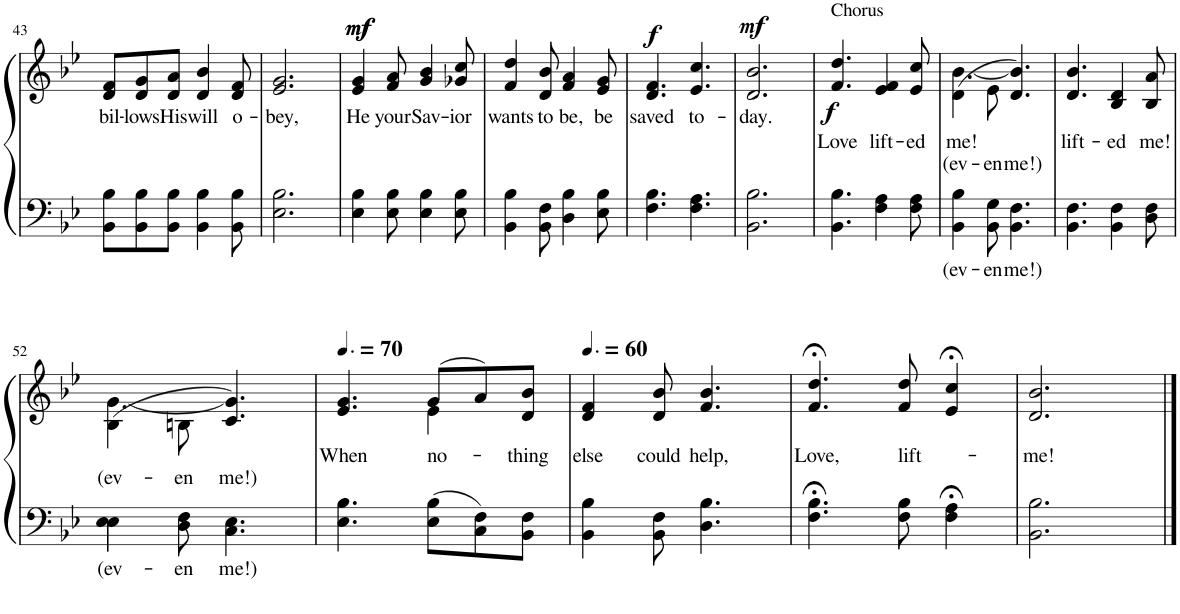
**kern	**text	**kern	**text	**text	**text	**dynam
*part1	*part1	*part1	*part1	*part1	*part1	*part1
*staff2	*staff2	*staff1	*staff1	*staff1	*staff1	*staff1/2
*I"Piano	*	*	*	*	*	*
*I'Pno.	*	*	*	*	*	*
!!LO:PB:g=z
*clefF4	*	*clefG2	*	*	*	*
*k[b-e-]	*	*k[b-e-]	*	*	*	*
*M6/8	*	*M6/8	*	*	*	*
=43	=43	=43	=43	=43	=43	=43
!	!	!	!LO:LY:b	!	!	!
8BB-\ 8B-\L	.	8d/ 8f/L	bil-	.	.	.
!	!	!	!LO:LY:b	!	!	!
8BB-\ 8B-\	.	8d/ 8g/	-lows	.	.	.
!	!	!	!LO:LY:b	!	!	!
8BB-\ 8B-\J	.	8d/ 8a/J	His	.	.	.
!	!	!	!LO:LY:b	!	!	!
4BB-\ 4B-\	.	4d/ 4b-/	will	.	.	.
!	!	!	!LO:LY:b	!	!	!
8BB-\ 8B-\	.	8d/ 8f/	o-	.	.	.
=44	=44	=44	=44	=44	=44	=44
!	!	!	!LO:LY:b	!	!	!
2.E-\ 2.B-\	.	2.e-/ 2.g/	-bey,	.	.	.
=45	=45	=45	=45	=45	=45	=45
!	!	!	!LO:LY:b	!	!	!LO:DY:a
!	!	!	!	!	!	!LO:DY:n=1:a
4E-\ 4B-\	.	4e-/ 4g/	He	.	.	mf mf
!	!	!	!LO:LY:b	!	!	!
8E-\ 8B-\	.	8f/ 8a/	your	.	.	.
!	!	!	!LO:LY:b	!	!	!
4E-\ 4B-\	.	4g/ 4b-/	Sav-	.	.	.
!	!	!	!LO:LY:b	!	!	!
8E-\ 8B-\	.	8g-X/ 8cc/	-ior	.	.	.
=46	=46	=46	=46	=46	=46	=46
!	!	!	!LO:LY:b	!	!	!
4BB-\ 4B-\	.	4f/ 4dd/	wants	.	.	.
!	!	!	!LO:LY:b	!	!	!
8BB-\ 8F\	.	8d/ 8b-/	to	.	.	.
!	!	!	!LO:LY:b	!	!	!
4D\ 4B-\	.	4f/ 4a/	be,	.	.	.
!	!	!	!LO:LY:b	!	!	!
8E-\ 8B-\	.	8e-/ 8g/	be	.	.	.
=47	=47	=47	=47	=47	=47	=47
!	!	!	!LO:LY:b	!	!	!LO:DY:a
4.F\ 4.B-\	.	4.d/ 4.f/	saved	.	.	f
!	!	!	!LO:LY:b	!	!	!
4.F\ 4.A\	.	4.e-/ 4.cc/	to-	.	.	.
=48	=48	=48	=48	=48	=48	=48
!	!	!	!LO:LY:b	!	!	!LO:DY:a
2.BB-\ 2.B-\	.	2.d/ 2.b-/	-day.	.	.	mf
=49	=49	=49	=49	=49	=49	=49
!	!	!LO:TX:a:t=Chorus	!	!	!	!
!	!	!	!	!LO:LY:b	!	!LO:DY:b
4.BB-\ 4.B-\	.	4.f/ 4.dd/	.	Love	.	f
!	!	!	!	!LO:LY:b	!	!
4F\ 4A\	.	4e-/ 4f/	.	lift-	.	.
!	!	!	!	!LO:LY:b	!	!
8F\ 8A\	.	8e-/ 8cc/	.	-ed	.	.
=50	=50	=50	=50	=50	=50	=50
!	!LO:LY:b	!	!	!LO:LY:b	!LO:LY:b	!
*	*	*^	*	*	*	*
4BB-\ 4B-\	(ev-	(4d\	[4.b-\	.	me!	(ev-	.
!	!LO:LY:b	!	!	!	!	!LO:LY:b	!
8BB-\ 8G\	-en	8e-\	.	.	.	-en	.
!	!LO:LY:b	!	!	!	!	!LO:LY:b	!
4.BB-\ 4.F\	me!)	4.d/ 4.b-/])	4.ryy	.	.	me!)	.
=51	=51	=51	=51	=51	=51	=51	=51
!	!	!	!	!	!LO:LY:b	!	!
*	*	*v	*v	*	*	*	*
4.BB-\ 4.F\	.	4.d/ 4.b-/	.	lift-	.	.
!	!	!	!	!LO:LY:b	!	!
4BB-\ 4F\	.	4B-/ 4d/	.	-ed	.	.
!	!	!	!	!LO:LY:b	!	!
8D\ 8F\	.	8B-/ 8a/	.	me!	.	.
!!LO:LB:g=z
=52	=52	=52	=52	=52	=52	=52
!	!LO:LY:b	!	!	!	!LO:LY:b	!
*^	*	*^	*	*	*	*
4E-\	4E-\	(ev-	(4B-\	[4.g\	.	.	(ev-	.
!	!	!LO:LY:b	!	!	!	!	!LO:LY:b	!
8D\ 8F\	2ryy	-en	8Bn\	.	.	.	-en	.
!	!	!LO:LY:b	!	!	!	!	!LO:LY:b	!
4.C\ 4.E-\	.	me!)	4.c/ 4.g/])	4.ryy	.	.	me!)	.
*v	*v	*	*	*	*	*	*	*
=53	=53	=53	=53	=53	=53	=53	=53
*	*	*MM105	*	*	*	*	*
!	!	!	!	!	!LO:LY:b	!	!
4.E-\ 4.B-\	.	4.e-/ 4.g/	4.ryy	.	-When	.	.
!	!	!	!	!	!LO:LY:b	!	!
8E-\ 8B-\L	.	(8g/L	4e-\	.	no-	.	.
8C\ 8F\	.	8a/)	.	.	.	.	.
!	!	!	!	!	!LO:LY:b	!	!
8BB-\ 8F\J	.	8d/ 8b-/J	8ryy	.	-thing	.	.
*	*	*v	*v	*	*	*	*
=54	=54	=54	=54	=54	=54	=54
*	*	*MM90	*	*	*	*
*	*	*^	*	*	*	*
!	!	!	!	!	!LO:LY:b	!	!
*	*	*v	*v	*	*	*	*
4BB-\ 4B-\	.	4d/ 4f/	.	else	.	.
!	!	!	!	!LO:LY:b	!	!
8BB-\ 8F\	.	8d/ 8b-/	.	could	.	.
!	!	!	!	!LO:LY:b	!	!
4.D\ 4.B-\	.	4.f/ 4.b-/	.	help,	.	.
=55	=55	=55	=55	=55	=55	=55
!	!	!	!	!LO:LY:b	!	!
4.F\;< 4.B-\;<	.	4.f/;< 4.dd/;<	.	Love,	.	.
!	!	!	!	!LO:LY:b	!	!
8F\ 8B-\	.	8f/ 8dd/	.	lift-	.	.
4F\;< 4A\;<	.	4e-/;< 4cc/;<	.	.	.	.
=56	=56	=56	=56	=56	=56	=56
!	!	!	!	!LO:LY:b	!	!
2.BB-\ 2.B-\	.	2.d/ 2.b-/	.	me!	.	.
==	==	==	==	==	==	==
*-	*-	*-	*-	*-	*-	*-
